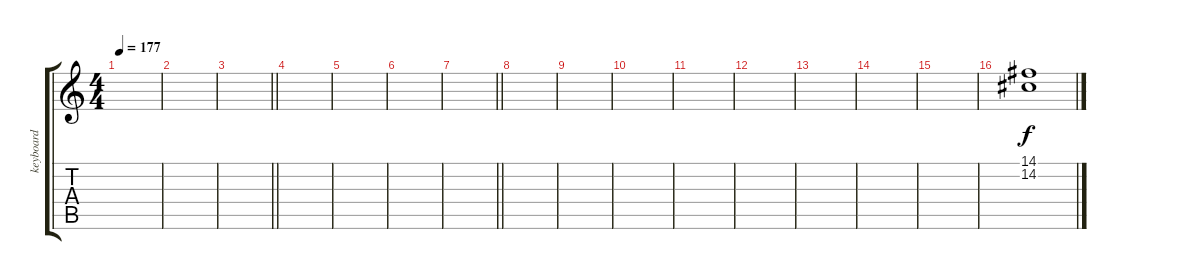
\track ("keyboard" "keyboard") {instrument pad2warm}
\staff {score tabs}
\tuning (E4 B3 G3 D3 A2 E2) {hide}
\ts (4 4)
\tempo 177
\clef g2
\ks c
|
|
\barLineRight lightlight
|
\section ("" "")
|
|
|
\barLineRight lightlight
|
\section ("" "")
|
|
|
|
|
|
|
|
\section ("" "")
(14.1 14.2).1
